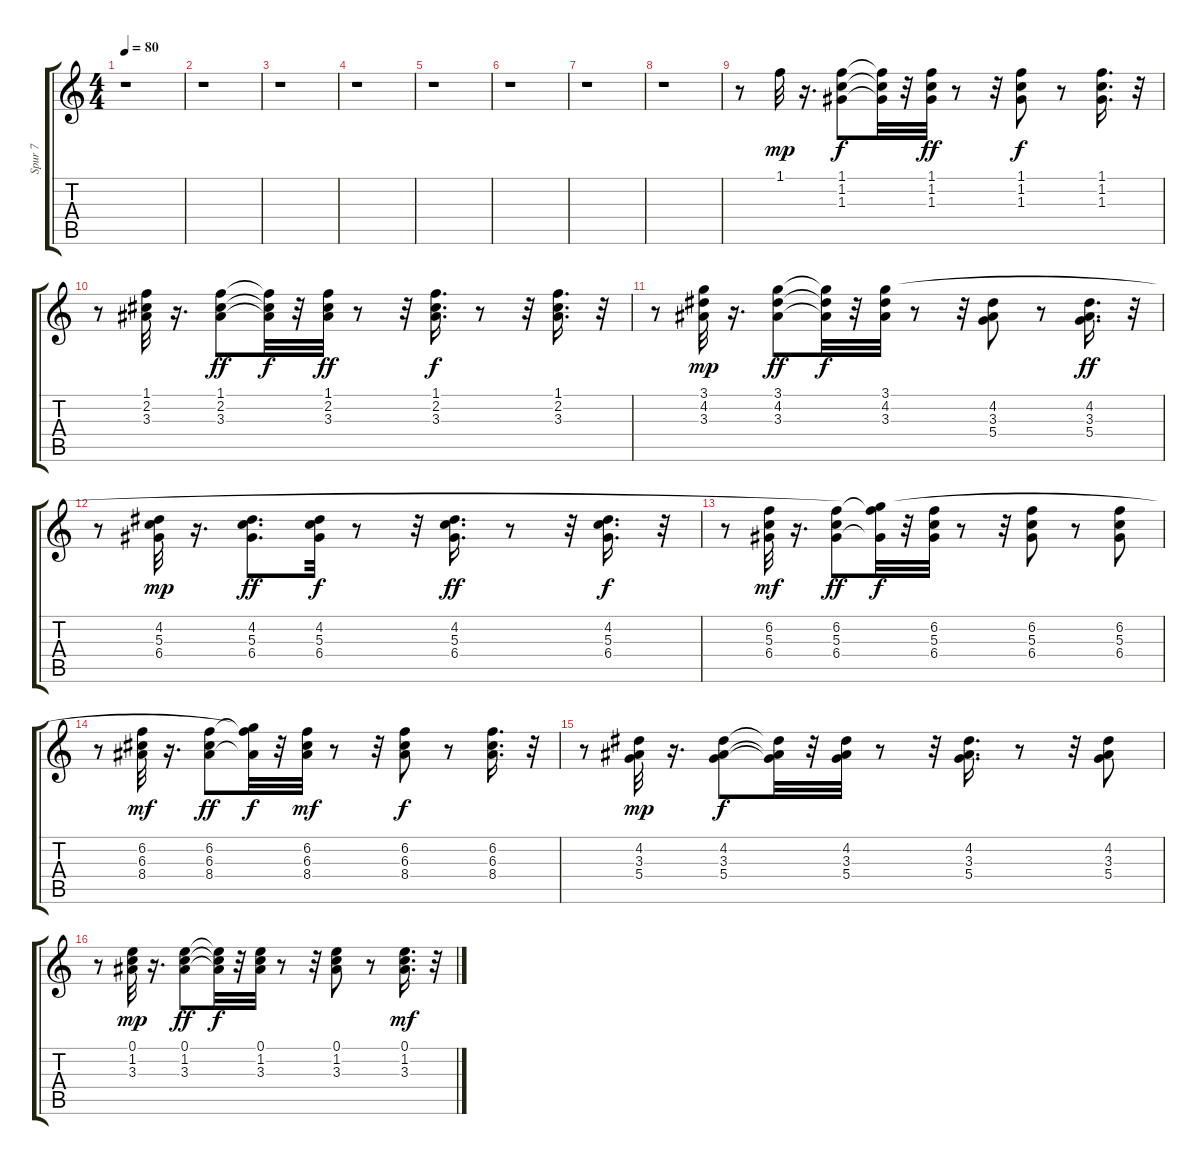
\track ("Spur 7" "Spur 7") {instrument acousticguitarsteel}
\staff {score tabs}
\tuning (E4 B3 G3 D3 A2 E2) {hide}
\ts (4 4)
\tempo 80
\clef g2
\ks c
r.1{dy mp instrument acousticguitarsteel} |
r.1 |
r.1 |
r.1 |
r.1 |
r.1 |
r.1 |
r.1 |
r.8 1.1.32 r.16{d} (1.1 1.2 1.3).8{dy f} (1.1{t} 1.2{t} 1.3{t}).32 r.32 (1.1 1.2 1.3).32{dy ff} r.8 r.32 (1.1 1.2 1.3).8{dy f} r.8 (1.1 1.2 1.3).16{d} r.32 |
r.8 (1.1 2.2 3.3).32 r.16{d} (1.1 2.2 3.3).8{dy ff} (1.1{t} 2.2{t} 3.3{t}).32{dy f} r.32 (1.1 2.2 3.3).32{dy ff} r.8 r.32 (1.1 2.2 3.3).16{d dy f} r.8 r.32 (1.1 2.2 3.3).16{d} r.32 |
r.8 (3.1 4.2 3.3).32{dy mp} r.16{d} (3.1 4.2 3.3).8{dy ff} (3.1{t} 4.2{t} 3.3{t}).32{dy f} r.32 (3.1 4.2 3.3).32 r.8 r.32 (4.2 3.3 5.4).8 r.8 (4.2 3.3 5.4).16{d dy ff} r.32 |
r.8 (4.2 5.3 6.4).32{dy mp} r.16{d} (4.2 5.3 6.4).8{d dy ff} (4.2 5.3 6.4).32{dy f} r.8 r.32 (4.2 5.3 6.4).16{d dy ff} r.8 r.32 (4.2 5.3 6.4).16{d dy f} r.32 |
r.8 (6.2 5.3 6.4).32{dy mf} r.16{d} (6.2 5.3 6.4).8{dy ff} (3.1{t} 6.2{t} 6.4{t}).32{dy f} r.32 (6.2 5.3 6.4).32 r.8 r.32 (6.2 5.3 6.4).8 r.8 (6.2 5.3 6.4).8 |
r.8 (6.2 6.3 8.4).32{dy mf} r.16{d} (6.2 6.3 8.4).8{dy ff} (3.1{t} 6.2{t} 8.4{t}).32{dy f} r.32 (6.2 6.3 8.4).32{dy mf} r.8 r.32 (6.2 6.3 8.4).8{dy f} r.8 (6.2 6.3 8.4).16{d} r.32 |
r.8 (4.2 3.3 5.4).32{dy mp} r.16{d} (4.2 3.3 5.4).8{dy f} (4.2{t} 3.3{t} 5.4{t}).32 r.32 (4.2 3.3 5.4).32 r.8 r.32 (4.2 3.3 5.4).16{d} r.8 r.32 (4.2 3.3 5.4).8 |
r.8 (0.1 1.2 3.3).32{dy mp} r.16{d} (0.1 1.2 3.3).8{dy ff} (0.1{t} 1.2{t} 3.3{t}).32{dy f} r.32 (0.1 1.2 3.3).32 r.8 r.32 (0.1 1.2 3.3).8 r.8 (0.1 1.2 3.3).16{d dy mf} r.32
